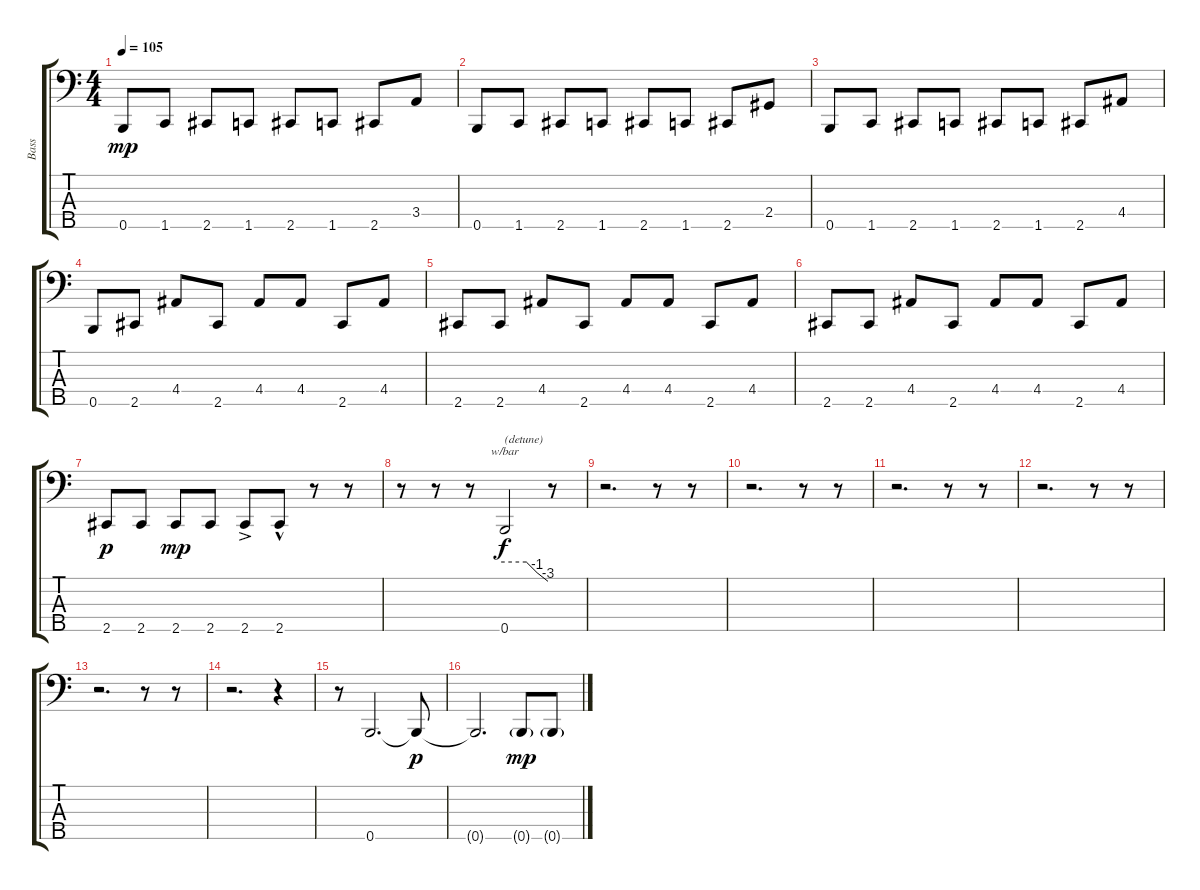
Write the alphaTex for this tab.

\track ("Bass" "Bass") {instrument electricbassfinger}
\staff {score tabs}
\tuning (B2 Gb2 B1 Gb1 B0) {hide}
\ts (4 4)
\tempo 105
\clef f4
\ks c
0.5.8{dy mp} 1.5.8 2.5.8 1.5.8 2.5.8 1.5.8 2.5.8 3.4.8 |
0.5.8 1.5.8 2.5.8 1.5.8 2.5.8 1.5.8 2.5.8 2.4.8 |
0.5.8 1.5.8 2.5.8 1.5.8 2.5.8 1.5.8 2.5.8 4.4.8 |
0.5.8 2.5.8 4.4.8 2.5.8 4.4.8 4.4.8 2.5.8 4.4.8 |
2.5.8 2.5.8 4.4.8 2.5.8 4.4.8 4.4.8 2.5.8 4.4.8 |
2.5.8 2.5.8 4.4.8 2.5.8 4.4.8 4.4.8 2.5.8 4.4.8 |
2.5.8{dy p} 2.5.8 2.5.8{dy mp} 2.5.8 2.5{ac}.8 2.5{hac}.8 r.8 r.8 |
r.8 r.8 r.8 0.5.2{tbe (custom default 0 0 30 0 45 -4 60 -12) txt "(detune)" dy f} r.8 |
r.2{d} r.8 r.8 |
r.2{d} r.8 r.8 |
r.2{d} r.8 r.8 |
r.2{d} r.8 r.8 |
r.2{d} r.8 r.8 |
r.2{d} r.4 |
r.8 0.5.2{d} 0.5{t}.8{dy p} |
0.5{t}.2{d} 0.5{g}.8{dy mp} 0.5{g}.8
